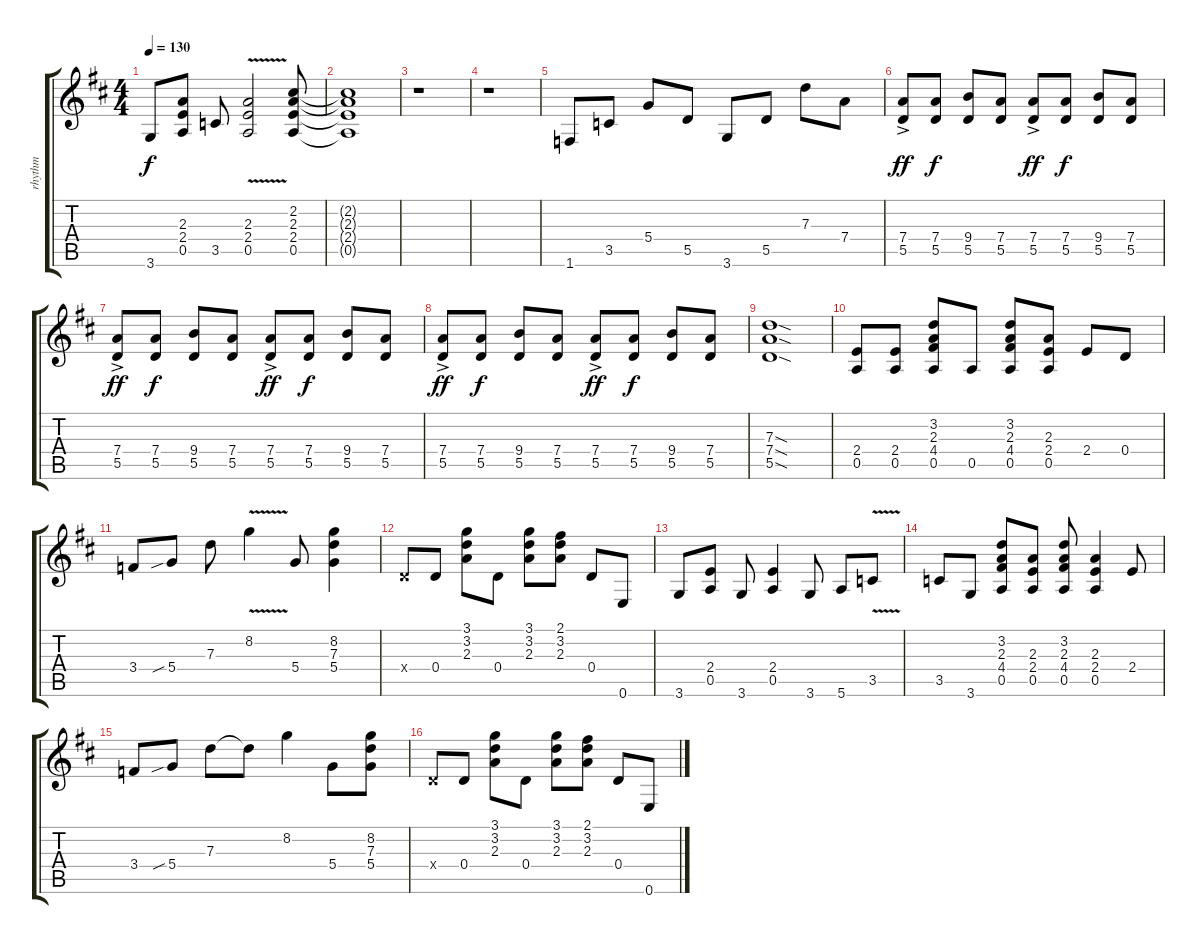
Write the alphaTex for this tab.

\track ("rhythm " "rhythm ") {instrument distortionguitar}
\staff {score tabs}
\tuning (E4 B3 G3 D3 A2 E2) {hide}
\ts (4 4)
\tempo 130
\clef g2
\ks d
3.6.8{dy f} (2.3 2.4 0.5).8 3.5.8 (2.3{v} 2.4{v} 0.5{v}).2 (2.2 2.3 2.4 0.5).8 |
(2.2{t} 2.3{t} 2.4{t} 0.5{t}).1 |
r.1 |
r.1 |
1.6.8 3.5.8 5.4.8 5.5.8 3.6.8 5.5.8 7.3.8 7.4.8 |
(7.4{ac} 5.5{ac}).8{dy ff} (7.4 5.5).8{dy f} (9.4 5.5).8 (7.4 5.5).8 (7.4{ac} 5.5{ac}).8{dy ff} (7.4 5.5).8{dy f} (9.4 5.5).8 (7.4 5.5).8 |
(7.4{ac} 5.5{ac}).8{dy ff} (7.4 5.5).8{dy f} (9.4 5.5).8 (7.4 5.5).8 (7.4{ac} 5.5{ac}).8{dy ff} (7.4 5.5).8{dy f} (9.4 5.5).8 (7.4 5.5).8 |
(7.4{ac} 5.5{ac}).8{dy ff} (7.4 5.5).8{dy f} (9.4 5.5).8 (7.4 5.5).8 (7.4{ac} 5.5{ac}).8{dy ff} (7.4 5.5).8{dy f} (9.4 5.5).8 (7.4 5.5).8 |
(7.3{sod} 7.4{sod} 5.5{sod}).1 |
(2.4 0.5).8 (2.4 0.5).8 (3.2 2.3 4.4 0.5).8 0.5.8 (3.2 2.3 4.4 0.5).8 (2.3 2.4 0.5).8 2.4.8 0.4.8 |
3.4.8 5.4{sib}.8 7.3.8 8.2{v}.4 5.4.8 (8.2 7.3 5.4).4 |
0.4{x}.8 0.4.8 (3.1 3.2 2.3).8 0.4.8 (3.1 3.2 2.3).8 (2.1 3.2 2.3).8 0.4.8 0.6.8 |
3.6.8 (2.4 0.5).8 3.6.8 (2.4 0.5).4 3.6.8 5.6.8 3.5{v}.8 |
3.5.8 3.6.8 (3.2 2.3 4.4 0.5).8 (2.3 2.4 0.5).8 (3.2 2.3 4.4 0.5).8 (2.3 2.4 0.5).4 2.4.8 |
3.4.8 5.4{sib}.8 7.3.8 7.3{t}.8 8.2.4 5.4.8 (8.2 7.3 5.4).8 |
0.4{x}.8 0.4.8 (3.1 3.2 2.3).8 0.4.8 (3.1 3.2 2.3).8 (2.1 3.2 2.3).8 0.4.8 0.6.8
